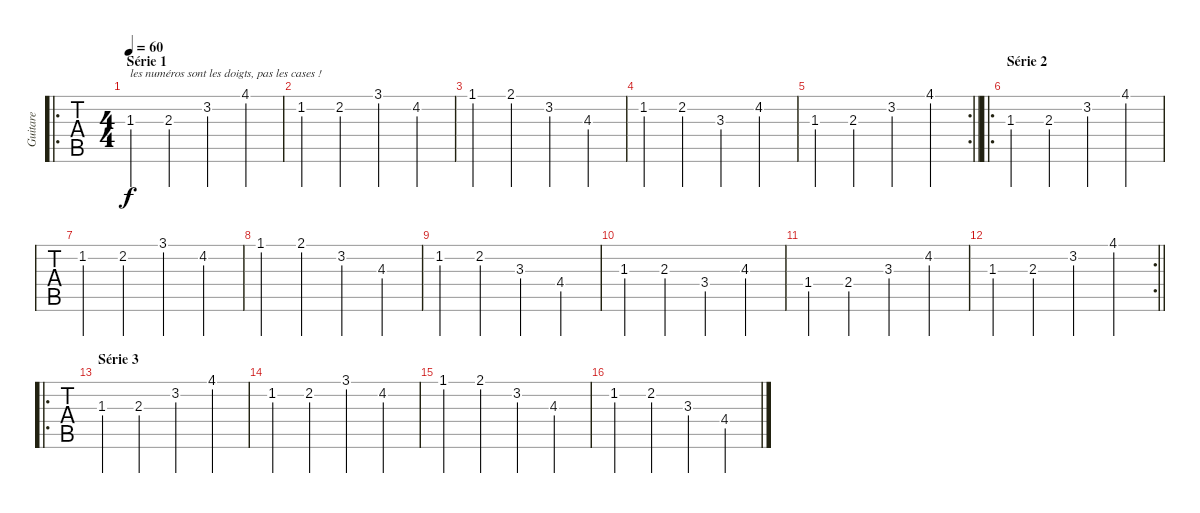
\track ("Guitare" "Guitare") {instrument acousticguitarsteel}
\staff {tabs}
\tuning (E4 B3 G3 D3 A2 E2) {hide}
\ro
\ts (4 4)
\section ("" "Série 1")
\tempo 60
\clef g2
\ks c
1.3.4{txt "les numéros sont les doigts, pas les cases !" dy f instrument acousticguitarsteel} 2.3.4 3.2.4 4.1.4 |
1.2.4 2.2.4 3.1.4 4.2.4 |
1.1.4 2.1.4 3.2.4 4.3.4 |
1.2.4 2.2.4 3.3.4 4.2.4 |
\rc 2
\barLineRight lightlight
1.3.4 2.3.4 3.2.4 4.1.4 |
\ro
\section ("" "Série 2")
1.3.4 2.3.4 3.2.4 4.1.4 |
1.2.4 2.2.4 3.1.4 4.2.4 |
1.1.4 2.1.4 3.2.4 4.3.4 |
1.2.4 2.2.4 3.3.4 4.4.4 |
1.3.4 2.3.4 3.4.4 4.3.4 |
1.4.4 2.4.4 3.3.4 4.2.4 |
\rc 2
\barLineRight lightlight
1.3.4 2.3.4 3.2.4 4.1.4 |
\ro
\section ("" "Série 3")
1.3.4 2.3.4 3.2.4 4.1.4 |
1.2.4 2.2.4 3.1.4 4.2.4 |
1.1.4 2.1.4 3.2.4 4.3.4 |
1.2.4 2.2.4 3.3.4 4.4.4
